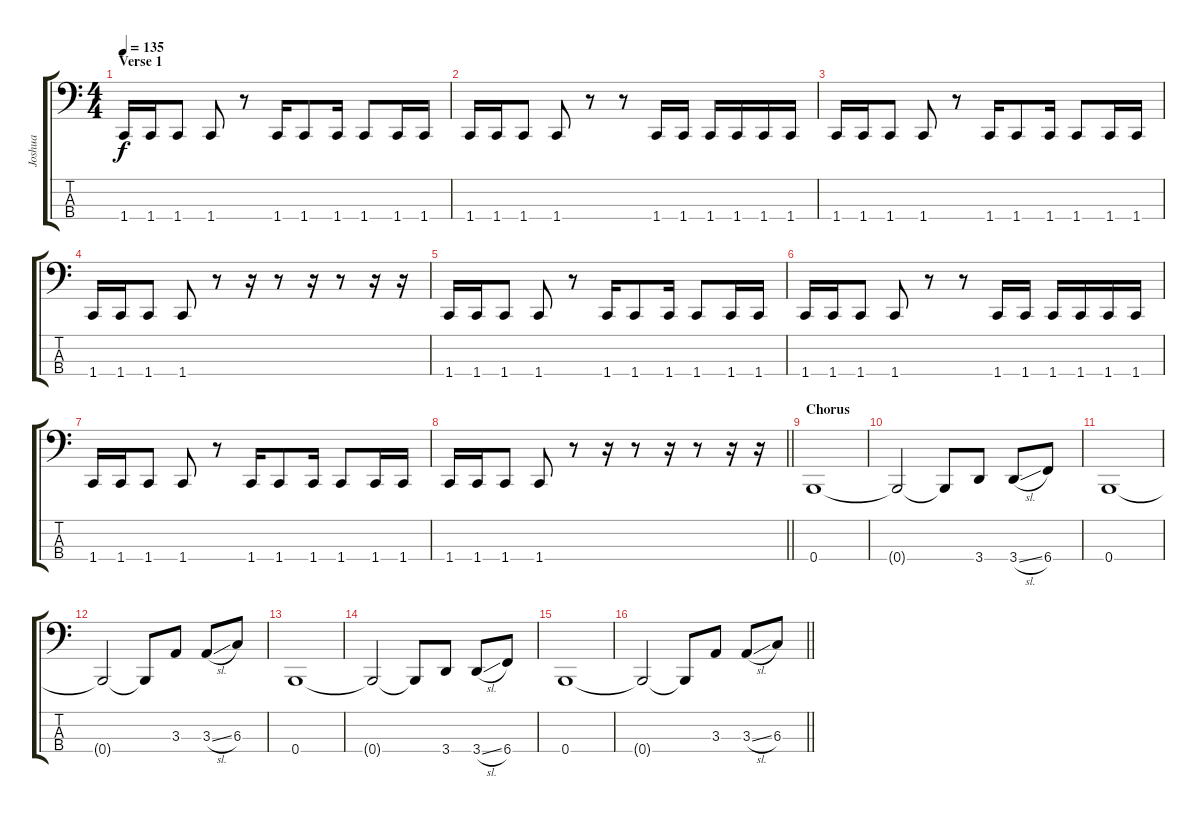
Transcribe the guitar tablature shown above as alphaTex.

\track ("Joshua" "Joshua") {instrument electricbasspick}
\staff {score tabs}
\tuning (E2 B1 Gb1 B0) {hide}
\ts (4 4)
\section ("" "Verse 1")
\tempo 135
\clef f4
\ks c
1.4.16{dy f} 1.4.16 1.4.8 1.4.8 r.8 1.4.16 1.4.8 1.4.16 1.4.8 1.4.16 1.4.16 |
1.4.16 1.4.16 1.4.8 1.4.8 r.8 r.8 1.4.16 1.4.16 1.4.16 1.4.16 1.4.16 1.4.16 |
1.4.16 1.4.16 1.4.8 1.4.8 r.8 1.4.16 1.4.8 1.4.16 1.4.8 1.4.16 1.4.16 |
1.4.16 1.4.16 1.4.8 1.4.8 r.8 r.16 r.8 r.16 r.8 r.16 r.16 |
1.4.16 1.4.16 1.4.8 1.4.8 r.8 1.4.16 1.4.8 1.4.16 1.4.8 1.4.16 1.4.16 |
1.4.16 1.4.16 1.4.8 1.4.8 r.8 r.8 1.4.16 1.4.16 1.4.16 1.4.16 1.4.16 1.4.16 |
1.4.16 1.4.16 1.4.8 1.4.8 r.8 1.4.16 1.4.8 1.4.16 1.4.8 1.4.16 1.4.16 |
\barLineRight lightlight
1.4.16 1.4.16 1.4.8 1.4.8 r.8 r.16 r.8 r.16 r.8 r.16 r.16 |
\section ("" "Chorus")
0.4.1 |
0.4{t}.2 0.4{t}.8 3.4.8 3.4{sl}.8 6.4.8 |
0.4.1 |
0.4{t}.2 0.4{t}.8 3.3.8 3.3{sl}.8 6.3.8 |
0.4.1 |
0.4{t}.2 0.4{t}.8 3.4.8 3.4{sl}.8 6.4.8 |
0.4.1 |
\barLineRight lightlight
0.4{t}.2 0.4{t}.8 3.3.8 3.3{sl}.8 6.3.8
